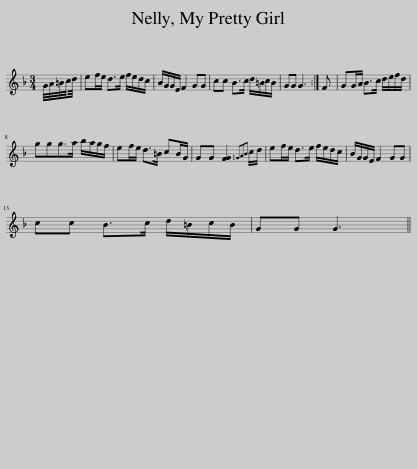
X:1
L:1/8
M:3/4
I:linebreak $
K:F
V:1 treble
V:1
 G/4A/4=B/4c/4d/4 | ef/e/ d>e f/e/d/c/ | B/G/G/E/ F2 GG | cc B>c d/=B/c/B/ | GG G3 :| %5
 F | GG/A/ B>c d/e/f/d/ |$ ggg>a b/a/g/f/ | ef/e/ d>=B cB/G/ | GG [FG]3{GAB} c/d/ | %10
 ef/e/ d>e f/e/d/c/ | B/G/G/E/ F2 GG |$ cc B>c d/=B/c/B/ | GG G3 || %14
